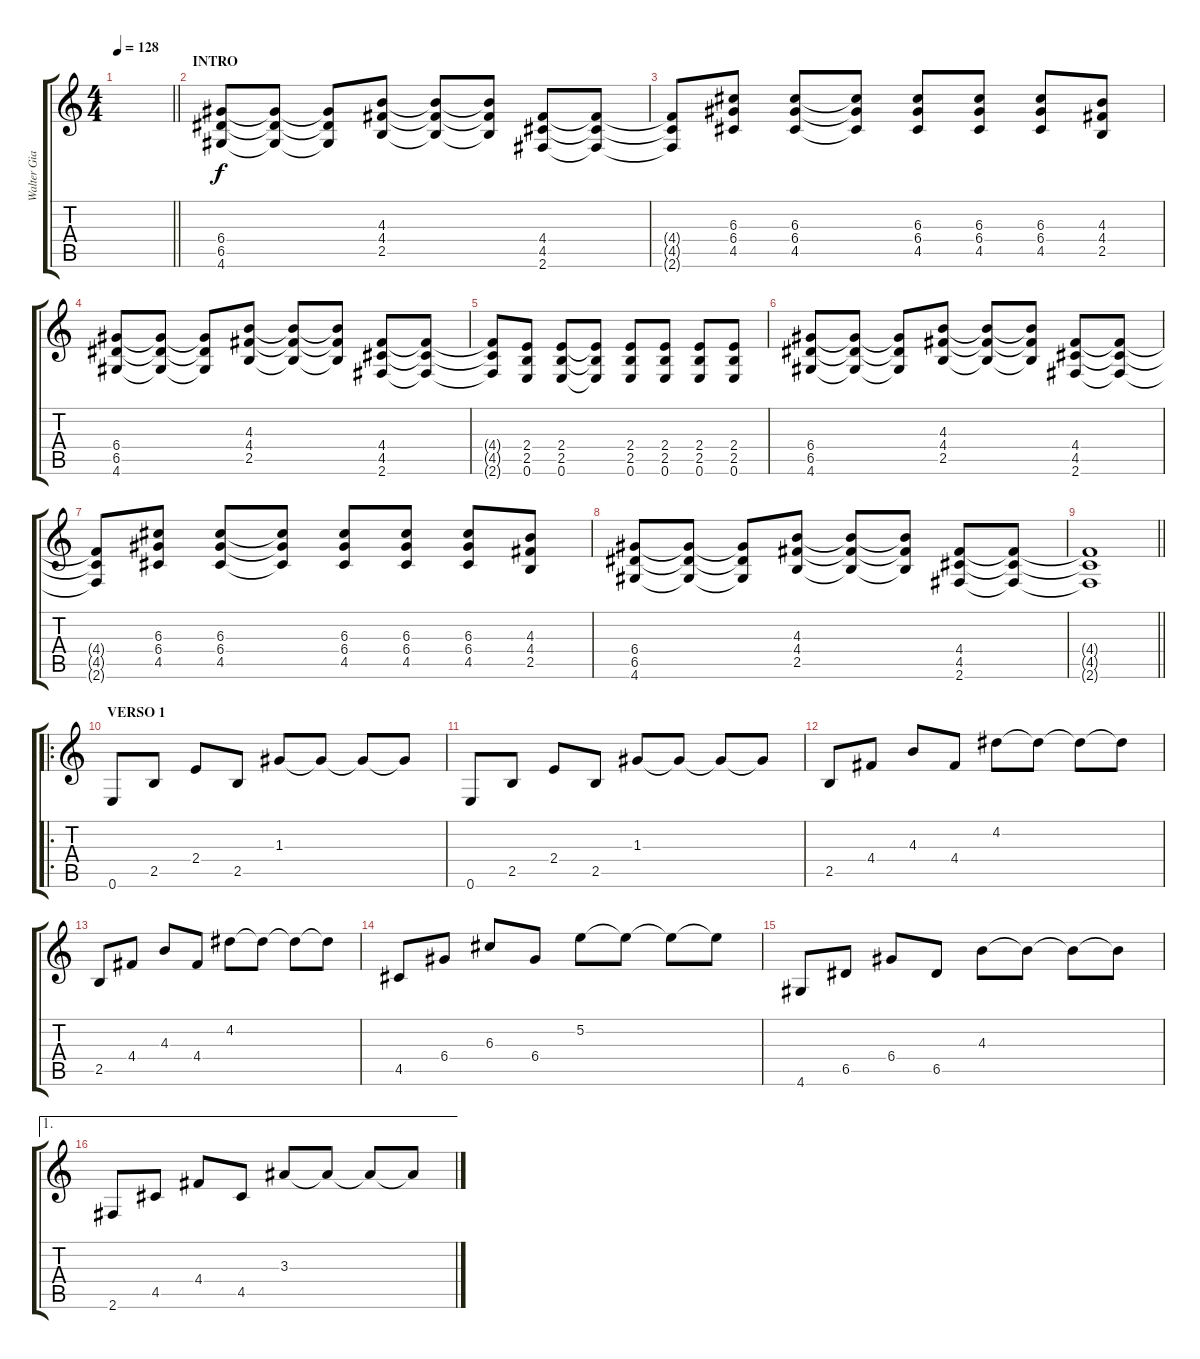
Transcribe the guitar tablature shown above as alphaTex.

\track ("Walter Giardino (ritmica)" "Walter Gia") {instrument overdrivenguitar}
\staff {score tabs}
\tuning (E4 B3 G3 D3 A2 E2) {hide}
\ts (4 4)
\tempo 128
\clef g2
\barLineRight lightlight
\ks c
|
\section ("" "INTRO")
(6.4 6.5 4.6).8 (6.4{t} 6.5{t} 4.6{t}).8 (6.4{t} 6.5{t} 4.6{t}).8 (4.3 4.4 2.5).8 (4.3{t} 4.4{t} 2.5{t}).8 (4.3{t} 4.4{t} 2.5{t}).8 (4.4 4.5 2.6).8 (4.4{t} 4.5{t} 2.6{t}).8 |
(4.4{t} 4.5{t} 2.6{t}).8 (6.3 6.4 4.5).8 (6.3 6.4 4.5).8 (6.3{t} 6.4{t} 4.5{t}).8 (6.3 6.4 4.5).8 (6.3 6.4 4.5).8 (6.3 6.4 4.5).8 (4.3 4.4 2.5).8 |
(6.4 6.5 4.6).8 (6.4{t} 6.5{t} 4.6{t}).8 (6.4{t} 6.5{t} 4.6{t}).8 (4.3 4.4 2.5).8 (4.3{t} 4.4{t} 2.5{t}).8 (4.3{t} 4.4{t} 2.5{t}).8 (4.4 4.5 2.6).8 (4.4{t} 4.5{t} 2.6{t}).8 |
(4.4{t} 4.5{t} 2.6{t}).8 (2.4 2.5 0.6).8 (2.4 2.5 0.6).8 (2.4{t} 2.5{t} 0.6{t}).8 (2.4 2.5 0.6).8 (2.4 2.5 0.6).8 (2.4 2.5 0.6).8 (2.4 2.5 0.6).8 |
(6.4 6.5 4.6).8 (6.4{t} 6.5{t} 4.6{t}).8 (6.4{t} 6.5{t} 4.6{t}).8 (4.3 4.4 2.5).8 (4.3{t} 4.4{t} 2.5{t}).8 (4.3{t} 4.4{t} 2.5{t}).8 (4.4 4.5 2.6).8 (4.4{t} 4.5{t} 2.6{t}).8 |
(4.4{t} 4.5{t} 2.6{t}).8 (6.3 6.4 4.5).8 (6.3 6.4 4.5).8 (6.3{t} 6.4{t} 4.5{t}).8 (6.3 6.4 4.5).8 (6.3 6.4 4.5).8 (6.3 6.4 4.5).8 (4.3 4.4 2.5).8 |
(6.4 6.5 4.6).8 (6.4{t} 6.5{t} 4.6{t}).8 (6.4{t} 6.5{t} 4.6{t}).8 (4.3 4.4 2.5).8 (4.3{t} 4.4{t} 2.5{t}).8 (4.3{t} 4.4{t} 2.5{t}).8 (4.4 4.5 2.6).8 (4.4{t} 4.5{t} 2.6{t}).8 |
\barLineRight lightlight
(4.4{t} 4.5{t} 2.6{t}).1 |
\ro
\section ("" "VERSO 1")
0.6.8 2.5.8 2.4.8 2.5.8 1.3.8 1.3{t}.8 1.3{t}.8 1.3{t}.8 |
0.6.8 2.5.8 2.4.8 2.5.8 1.3.8 1.3{t}.8 1.3{t}.8 1.3{t}.8 |
2.5.8 4.4.8 4.3.8 4.4.8 4.2.8 4.2{t}.8 4.2{t}.8 4.2{t}.8 |
2.5.8 4.4.8 4.3.8 4.4.8 4.2.8 4.2{t}.8 4.2{t}.8 4.2{t}.8 |
4.5.8 6.4.8 6.3.8 6.4.8 5.2.8 5.2{t}.8 5.2{t}.8 5.2{t}.8 |
4.6.8 6.5.8 6.4.8 6.5.8 4.3.8 4.3{t}.8 4.3{t}.8 4.3{t}.8 |
\ae 1
2.6.8 4.5.8 4.4.8 4.5.8 3.3.8 3.3{t}.8 3.3{t}.8 3.3{t}.8
